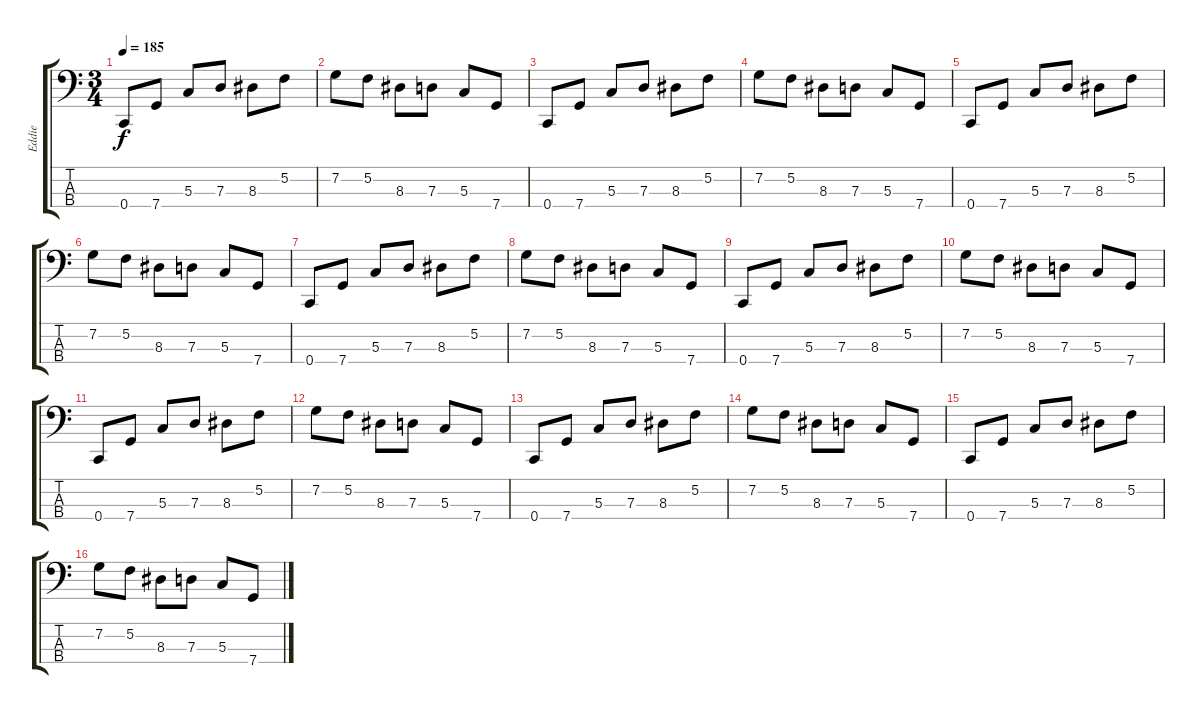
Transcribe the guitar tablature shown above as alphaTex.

\track ("Eddie" "Eddie") {instrument electricbasspick}
\staff {score tabs}
\tuning (F2 C2 G1 C1) {hide}
\ts (3 4)
\tempo 185
\clef f4
\ks c
0.4.8{dy f} 7.4.8 5.3.8 7.3.8 8.3.8 5.2.8 |
7.2.8 5.2.8 8.3.8 7.3.8 5.3.8 7.4.8 |
0.4.8 7.4.8 5.3.8 7.3.8 8.3.8 5.2.8 |
7.2.8 5.2.8 8.3.8 7.3.8 5.3.8 7.4.8 |
0.4.8 7.4.8 5.3.8 7.3.8 8.3.8 5.2.8 |
7.2.8 5.2.8 8.3.8 7.3.8 5.3.8 7.4.8 |
0.4.8 7.4.8 5.3.8 7.3.8 8.3.8 5.2.8 |
7.2.8 5.2.8 8.3.8 7.3.8 5.3.8 7.4.8 |
0.4.8 7.4.8 5.3.8 7.3.8 8.3.8 5.2.8 |
7.2.8 5.2.8 8.3.8 7.3.8 5.3.8 7.4.8 |
0.4.8 7.4.8 5.3.8 7.3.8 8.3.8 5.2.8 |
7.2.8 5.2.8 8.3.8 7.3.8 5.3.8 7.4.8 |
0.4.8 7.4.8 5.3.8 7.3.8 8.3.8 5.2.8 |
7.2.8 5.2.8 8.3.8 7.3.8 5.3.8 7.4.8 |
0.4.8 7.4.8 5.3.8 7.3.8 8.3.8 5.2.8 |
7.2.8 5.2.8 8.3.8 7.3.8 5.3.8 7.4.8
